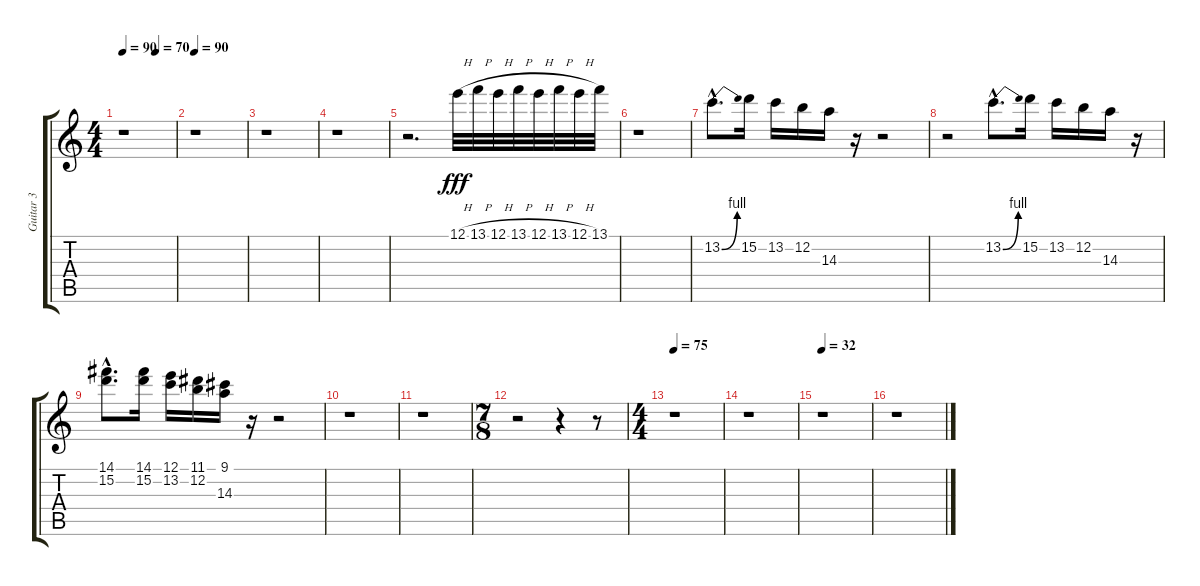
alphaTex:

\track ("Guitar 3" "Guitar 3") {instrument distortionguitar}
\staff {score tabs}
\tuning (E4 B3 G3 D3 A2 E2) {hide}
\ts (4 4)
\tempo 90
\tempo (70 0.625)
\clef g2
\ks c
r.1{dy f} |
\tempo 90
r.1 |
r.1 |
r.1 |
r.2{d} 12.1{h}.32{dy fff} 13.1{h}.32 12.1{h}.32 13.1{h}.32 12.1{h}.32 13.1{h}.32 12.1{h}.32 13.1.32 |
r.1 |
13.2{be (bend 0 0 60 4) hac}.8{d} 15.2.16 13.2.16 12.2.16 14.3.16 r.16 r.2 |
r.2 13.2{be (bend 0 0 60 4) hac}.8{d} 15.2.16 13.2.16 12.2.16 14.3.16 r.16 |
(14.1{hac} 15.2{hac}).8{d} (14.1 15.2).16 (12.1 13.2).16 (11.1 12.2).16 (9.1 14.3).16 r.16 r.2 |
r.1 |
r.1 |
\ts (7 8)
r.2 r.4 r.8 |
\ts (4 4)
\tempo 75
r.1 |
r.1 |
\tempo 32
r.1 |
r.1
